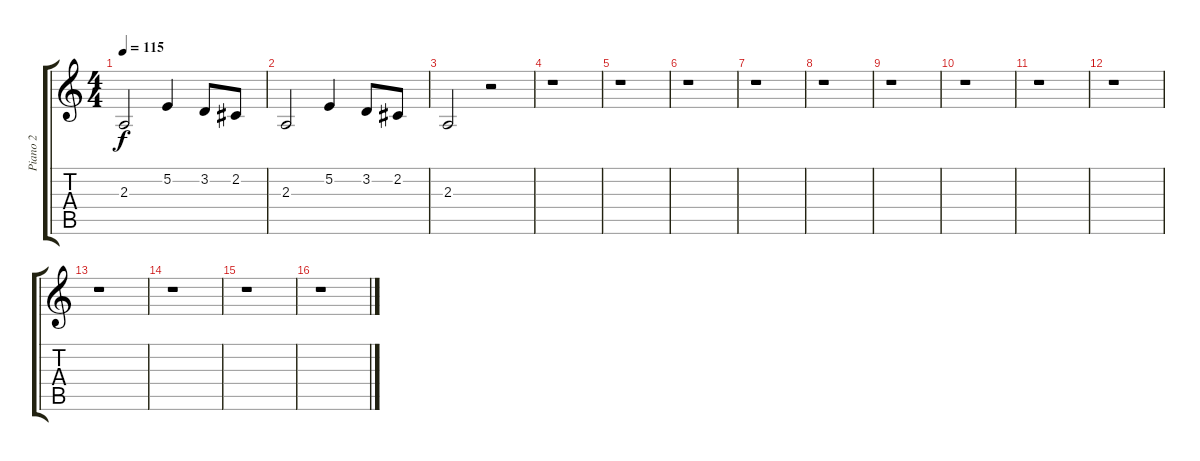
\track ("Piano 2" "Piano 2") {instrument brightacousticpiano}
\staff {score tabs}
\tuning (E4 B3 G3 D3 A2 E2) {hide}
\ts (4 4)
\tempo 115
\clef g2
\ks c
2.3.2{dy f} 5.2.4 3.2.8 2.2.8 |
2.3.2 5.2.4 3.2.8 2.2.8 |
2.3.2 r.2 |
r.1 |
r.1 |
r.1 |
r.1 |
r.1 |
r.1 |
r.1 |
r.1 |
r.1 |
r.1 |
r.1 |
r.1 |
r.1
